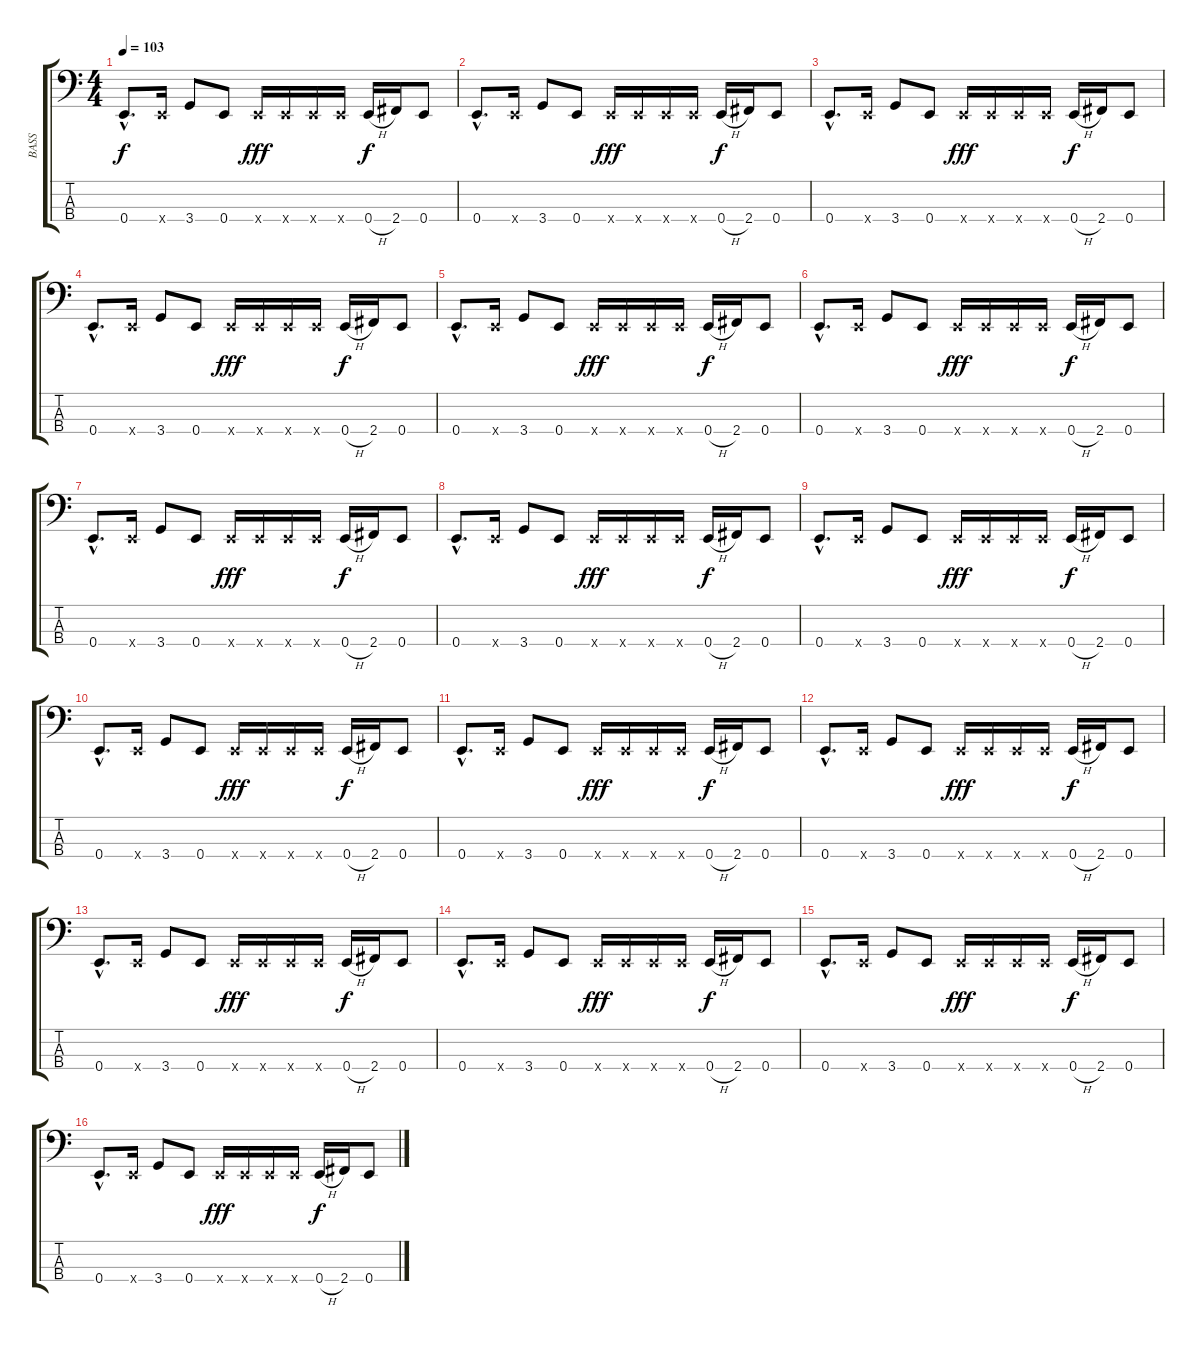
\track ("BASS" "BASS") {instrument electricbassfinger}
\staff {score tabs}
\tuning (G2 D2 A1 E1) {hide}
\ts (4 4)
\tempo 103
\clef f4
\ks c
0.4{hac}.8{d dy f} 0.4{x}.16 3.4.8 0.4.8 0.4{x}.16{dy fff} 0.4{x}.16 0.4{x}.16 0.4{x}.16 0.4{h}.16{dy f} 2.4.16 0.4.8 |
0.4{hac}.8{d} 0.4{x}.16 3.4.8 0.4.8 0.4{x}.16{dy fff} 0.4{x}.16 0.4{x}.16 0.4{x}.16 0.4{h}.16{dy f} 2.4.16 0.4.8 |
0.4{hac}.8{d} 0.4{x}.16 3.4.8 0.4.8 0.4{x}.16{dy fff} 0.4{x}.16 0.4{x}.16 0.4{x}.16 0.4{h}.16{dy f} 2.4.16 0.4.8 |
0.4{hac}.8{d} 0.4{x}.16 3.4.8 0.4.8 0.4{x}.16{dy fff} 0.4{x}.16 0.4{x}.16 0.4{x}.16 0.4{h}.16{dy f} 2.4.16 0.4.8 |
0.4{hac}.8{d} 0.4{x}.16 3.4.8 0.4.8 0.4{x}.16{dy fff} 0.4{x}.16 0.4{x}.16 0.4{x}.16 0.4{h}.16{dy f} 2.4.16 0.4.8 |
0.4{hac}.8{d} 0.4{x}.16 3.4.8 0.4.8 0.4{x}.16{dy fff} 0.4{x}.16 0.4{x}.16 0.4{x}.16 0.4{h}.16{dy f} 2.4.16 0.4.8 |
0.4{hac}.8{d} 0.4{x}.16 3.4.8 0.4.8 0.4{x}.16{dy fff} 0.4{x}.16 0.4{x}.16 0.4{x}.16 0.4{h}.16{dy f} 2.4.16 0.4.8 |
0.4{hac}.8{d} 0.4{x}.16 3.4.8 0.4.8 0.4{x}.16{dy fff} 0.4{x}.16 0.4{x}.16 0.4{x}.16 0.4{h}.16{dy f} 2.4.16 0.4.8 |
0.4{hac}.8{d} 0.4{x}.16 3.4.8 0.4.8 0.4{x}.16{dy fff} 0.4{x}.16 0.4{x}.16 0.4{x}.16 0.4{h}.16{dy f} 2.4.16 0.4.8 |
0.4{hac}.8{d} 0.4{x}.16 3.4.8 0.4.8 0.4{x}.16{dy fff} 0.4{x}.16 0.4{x}.16 0.4{x}.16 0.4{h}.16{dy f} 2.4.16 0.4.8 |
0.4{hac}.8{d} 0.4{x}.16 3.4.8 0.4.8 0.4{x}.16{dy fff} 0.4{x}.16 0.4{x}.16 0.4{x}.16 0.4{h}.16{dy f} 2.4.16 0.4.8 |
0.4{hac}.8{d} 0.4{x}.16 3.4.8 0.4.8 0.4{x}.16{dy fff} 0.4{x}.16 0.4{x}.16 0.4{x}.16 0.4{h}.16{dy f} 2.4.16 0.4.8 |
0.4{hac}.8{d} 0.4{x}.16 3.4.8 0.4.8 0.4{x}.16{dy fff} 0.4{x}.16 0.4{x}.16 0.4{x}.16 0.4{h}.16{dy f} 2.4.16 0.4.8 |
0.4{hac}.8{d} 0.4{x}.16 3.4.8 0.4.8 0.4{x}.16{dy fff} 0.4{x}.16 0.4{x}.16 0.4{x}.16 0.4{h}.16{dy f} 2.4.16 0.4.8 |
0.4{hac}.8{d} 0.4{x}.16 3.4.8 0.4.8 0.4{x}.16{dy fff} 0.4{x}.16 0.4{x}.16 0.4{x}.16 0.4{h}.16{dy f} 2.4.16 0.4.8 |
0.4{hac}.8{d} 0.4{x}.16 3.4.8 0.4.8 0.4{x}.16{dy fff} 0.4{x}.16 0.4{x}.16 0.4{x}.16 0.4{h}.16{dy f} 2.4.16 0.4.8
